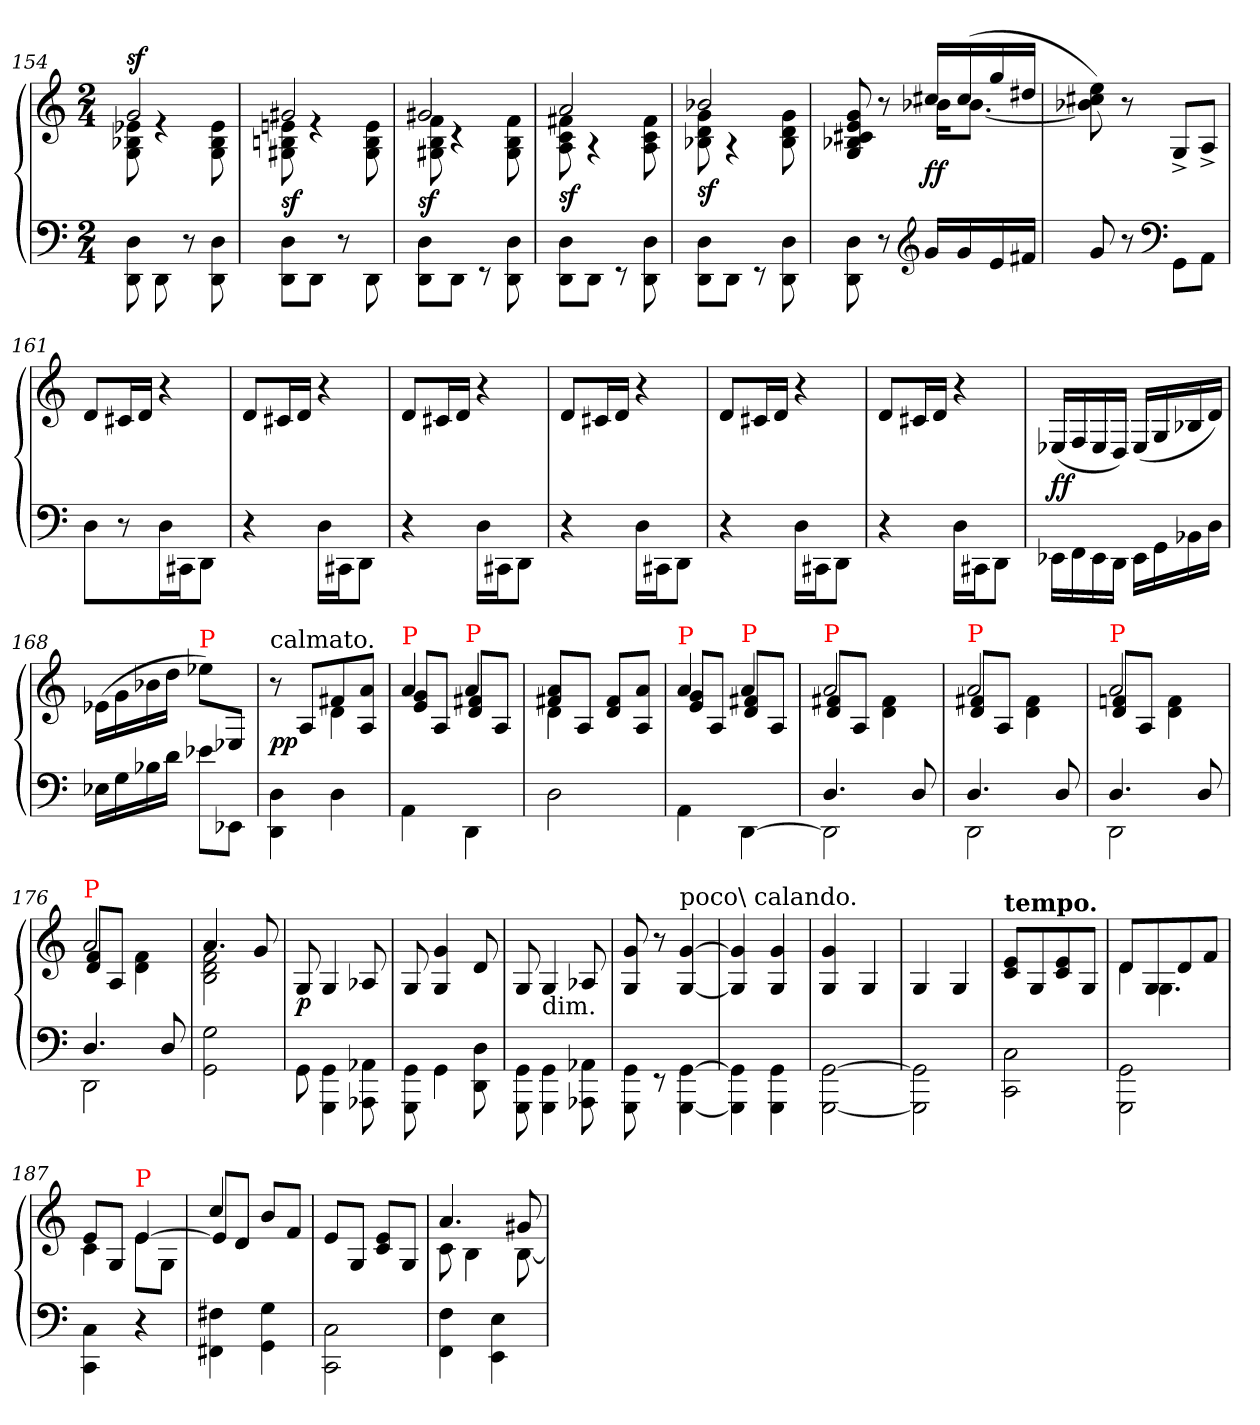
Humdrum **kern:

**kern	**kern	**dynam
*part1	*part1	*part1
*staff2	*staff1	*staff1/2
*clefF4	*clefG2	*
*k[]	*k[]	*
*M2/4	*M2/4	*
=154	=154	=154
*	*^	*
!	!	!	!LO:DY:a
8D\ 8DD\	2g	8e-X 8B-X 8G	sf
8DD\	.	4re	.
8r	.	.	.
8D\ 8DD\	.	8e- 8B- 8G	.
=155	=155	=155	=155
8D\ 8DD\L	2g#X	8en 8Bn 8G#X	sf
8DDJ	.	4re	.
8r	.	.	.
8DD\	.	8e 8B 8G#	.
=156	=156	=156	=156
8D\ 8DD\L	2g#X	8f 8B 8G#X	sf
8DDJ	.	4rc	.
8rEE	.	.	.
8D\ 8DD\	.	8f 8B 8G#	.
=157	=157	=157	=157
8D\ 8DD\L	2a	8f#X 8c 8A	sf
8DD\J	.	4rA	.
8rEE	.	.	.
8D\ 8DD\	.	8f# 8c 8A	.
=158	=158	=158	=158
8D\ 8DD\L	2b-X	8g 8d 8B-X	sf
8DDJ	.	4rA	.
8rEE	.	.	.
8D\ 8DD\	.	8g 8d 8B-	.
=159	=159	=159	=159
8D\ 8DD\	8g/ 8e/ 8c#X/ 8B-X/ 8G/	4ryy	.
8r	8r	.	.
*clefG2	*	*	*
16gLL	16cc#XLL	16b-XKL	ff
16g	(<16cc#	[8.b-J	.
16e	16gg	.	.
16f#XJJ	16dd#XJJ	.	.
*	*v	*v	*
=160	=160	=160
8g	8ee 8cc#X 8b-X])	.
8r	8r	.
*clefF4	*	*
8GG\L	8G^>/L	.
8AA\J	8A^>/J	.
=161	=161	=161
8D\L	8dL	.
8r	16c#XL	.
.	16dJJ	.
16DL	4r	.
16CC#XJ	.	.
8DDJ	.	.
=162	=162	=162
4r	8dL	.
.	16c#XL	.
.	16dJJ	.
16D\LL	4r	.
16CC#XJ	.	.
8DDJ	.	.
=163	=163	=163
4r	8dL	.
.	16c#XL	.
.	16dJJ	.
16D\LL	4r	.
16CC#XJ	.	.
8DDJ	.	.
=164	=164	=164
4r	8dL	.
.	16c#XL	.
.	16dJJ	.
16D\LL	4r	.
16CC#XJ	.	.
8DDJ	.	.
=165	=165	=165
4r	8dL	.
.	16c#XL	.
.	16dJJ	.
16D\LL	4r	.
16CC#XJ	.	.
8DDJ	.	.
=166	=166	=166
4r	8dL	.
.	16c#XL	.
.	16dJJ	.
16D\LL	4r	.
16CC#XJ	.	.
8DDJ	.	.
=167	=167	=167
16EE-X\LL	(>16E-XLL	ff
16FF\	16F/	.
16EE-\	16E-/	.
16DD\JJ	16D/JJ)	.
16EE-\LL	(>16E-/LL	.
16GG\	16G/	.
16BB-X	16B-X	.
16D\JJ	16d/JJ)	.
=168	=168	=168
16E-XLL	(>16e-X\LL	.
16G	16g	.
16B-X	16b-X	.
16dJJ	16ddJJ	.
!	!LO:TX:a:color=red:t=P	!
8e-XL	8ee-X\L)	.
8EE-XJ	8E-X/J	.
=169	=169	=169
*	*^	*
!	!LO:TX:a:t=calmato.	!	!
4D\ 4DD\	8r	4ryy	pp
.	8A/L	.	.
4D	8f#X	4d	.
.	8a/ 8A/J	.	.
=170	=170	=170	=170
!	!LO:TX:a:color=red:t=P	!	!
4AA\	4a	8g\ 8e\L	.
.	.	8A/J	.
!	!LO:TX:a:color=red:t=P	!	!
4DD\	4a	8f#X\ 8d\L	.
.	.	8A/J	.
=171	=171	=171	=171
2D	8a/ 8f#X/L	4d\	.
.	8A/J	.	.
.	8f# 8dL	4ryy	.
.	8a 8AJ	.	.
=172	=172	=172	=172
!	!LO:TX:a:color=red:t=P	!	!
4AA\	4a	8g\ 8e\L	.
.	.	8A/J	.
!	!LO:TX:a:color=red:t=P	!	!
[4DD\	4a	8f#X\ 8d\L	.
.	.	8A/J	.
=173	=173	=173	=173
*^	*	*	*
!	!	!LO:TX:a:color=red:t=P	!	!
4.D	2DD]	2a	8f#X\ 8d\L	.
.	.	.	8A/J	.
.	.	.	4f# 4d	.
8D	.	.	.	.
=174	=174	=174	=174	=174
!	!	!LO:TX:a:color=red:t=P	!	!
4.D	2DD	2a	8f#X\ 8d\L	.
.	.	.	8A/J	.
.	.	.	4f# 4d	.
8D	.	.	.	.
=175	=175	=175	=175	=175
!	!	!LO:TX:a:color=red:t=P	!	!
4.D	2DD	2a	8fn\ 8d\L	.
.	.	.	8A/J	.
.	.	.	4f 4d	.
8D	.	.	.	.
=176	=176	=176	=176	=176
!	!	!LO:TX:a:color=red:t=P	!	!
4.D	2DD	2a	8f\ 8d\L	.
.	.	.	8A/J	.
.	.	.	4f 4d	.
8D	.	.	.	.
*v	*v	*	*	*
=177	=177	=177	=177
2G\ 2GG\	4.a	2f 2d 2B	.
.	8g	.	.
*	*v	*v	*
=178	=178	=178
8GG\	8G/	p
4GG\ 4GGG\	4G/	.
8AA-X\ 8AAA-X\	8A-X/	.
=179	=179	=179
8GG\ 8GGG\	8G/	.
4GG\	4g/ 4G/	.
8D\ 8DD\	8d/	.
=180	=180	=180
8GG\ 8GGG\	8G/	.
!	!LO:TX:c:t=dim.	!
4GG\ 4GGG\	4G/	.
8AA-X\ 8AAA-X\	8A-X/	.
=181	=181	=181
8GG\ 8GGG\	8g/ 8G/	.
8rEE	8r	.
!	!LO:TX:a:t=poco\ calando.	!
[4GG\ [4GGG\	[4g/ [4G/	.
=182	=182	=182
4GG]\ 4GGG]\	4g]/ 4G]/	.
4GG\ 4GGG\	4g/ 4G/	.
=183	=183	=183
[2GG\ [2GGG\	4g/ 4G/	.
.	4G/	.
=184	=184	=184
2GG]\ 2GGG]\	4G/	.
.	4G/	.
=185	=185	=185
!	!LO:TX:a:B:t=tempo.	!
2C\ 2CC\	8e 8cL	.
.	8G/	.
.	8e 8c	.
.	8G/J	.
=186	=186	=186
*	*^	*
*	*	*^	*
2GG\ 2GGG\	8dL	4d\	8ryy	.
.	8G/	.	4.G\	.
.	8d	4ryy	.	.
.	8fJ	.	.	.
*	*	*v	*v	*
=187	=187	=187	=187
4C\ 4CC\	8e/L	4c\	.
.	8G/J	.	.
!	!LO:TX:a:color=red:t=P	!	!
4r	[4e	8e\L	.
.	.	8G\J	.
=188	=188	=188	=188
*	*	*^	*
4F#X\ 4FF#X\	4cc/	8ryy	8eL]	.
.	.	4d/	8dJ	.
4G\ 4GG\	4ryy	.	8bL	.
.	.	8ryy	8fJ	.
=189	=189	=189	=189	=189
!	!LO:TX:a:color=red:t=P	!	!	!
*	*v	*v	*v	*
2C\ 2CC\	8e\L	.
.	8G/J	.
.	8e 8cL	.
.	8G/J	.
=190	=190	=190
*	*^	*
4F\ 4FF\	4.a	8c	.
.	.	4B	.
4E\ 4EE\	.	.	.
.	8g#X	[8B	.
*	*v	*v	*
=	=	=
*-	*-	*-
